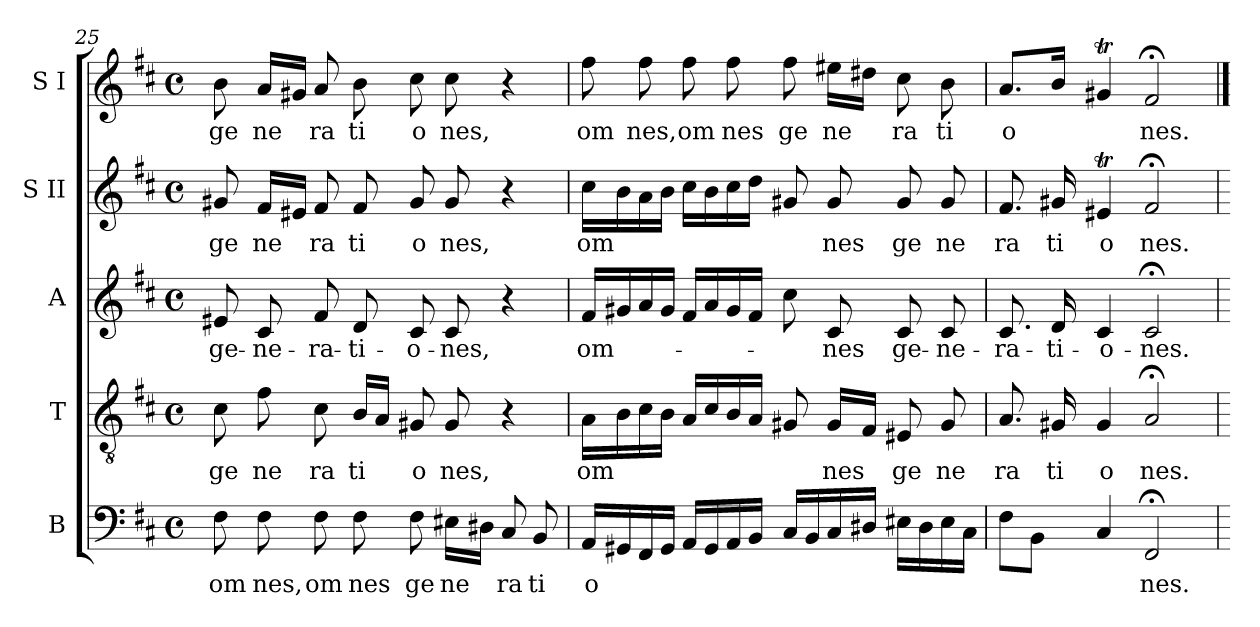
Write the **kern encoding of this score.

**kern	**text	**kern	**text	**kern	**text	**kern	**text	**kern	**text
*part5	*part5	*part4	*part4	*part3	*part3	*part2	*part2	*part1	*part1
*staff5	*staff5	*staff4	*staff4	*staff3	*staff3	*staff2	*staff2	*staff1	*staff1
*I"B	*	*I"T	*	*I"A	*	*I"S II	*	*I"S I	*
!!LO:LB:g=z
*clefF4	*	*clefGv2	*	*clefG2	*	*clefG2	*	*clefG2	*
*k[f#c#]	*	*k[f#c#]	*	*k[f#c#]	*	*k[f#c#]	*	*k[f#c#]	*
*D:	*	*D:	*	*D:	*	*D:	*	*D:	*
*M4/4	*	*M4/4	*	*M4/4	*	*M4/4	*	*M4/4	*
*met(c)	*	*met(c)	*	*met(c)	*	*met(c)	*	*met(c)	*
=25	=25	=25	=25	=25	=25	=25	=25	=25	=25
!	!LO:LY:b:cj	!	!LO:LY:b:cj	!	!LO:LY:b:cj	!	!LO:LY:b:cj	!	!LO:LY:b:cj
8F#\	om	8c#\	ge	8e#X/	ge-	8g#X/	ge	8b\	ge
!	!LO:LY:b:cj	!	!LO:LY:b:cj	!	!LO:LY:b:cj	!	!LO:LY:b:cj	!	!LO:LY:b:cj
8F#\	nes,	8f#\	ne	8c#/	-ne-	16f#/L	ne	16a/L	ne
.	.	.	.	.	.	16e#X/J	.	16g#X/J	.
!	!LO:LY:b:cj	!	!LO:LY:b:cj	!	!LO:LY:b:cj	!	!LO:LY:b:cj	!	!LO:LY:b:cj
8F#\	om	8c#\	ra	8f#/	-ra-	8f#/	ra	8a/	ra
!	!LO:LY:b:cj	!	!LO:LY:b:cj	!	!LO:LY:b:cj	!	!LO:LY:b:cj	!	!LO:LY:b:cj
8F#\	nes	16B/L	ti	8d/	-ti-	8f#/	ti	8b\	ti
.	.	16A/J	.	.	.	.	.	.	.
!	!LO:LY:b:cj	!	!LO:LY:b:cj	!	!LO:LY:b:cj	!	!LO:LY:b:cj	!	!LO:LY:b:cj
8F#\	ge	8G#X/	o	8c#/	-o-	8g#/	o	8cc#\	o
!	!LO:LY:b:cj	!	!LO:LY:b:cj	!	!LO:LY:b:cj	!	!LO:LY:b:cj	!	!LO:LY:b:cj
16E#X\L	ne	8G#/	nes,	8c#/	-nes,	8g#/	nes,	8cc#\	nes,
16D#X\J	.	.	.	.	.	.	.	.	.
!	!LO:LY:b:cj	!	!	!	!	!	!	!	!
8C#/	ra	4r	.	4r	.	4r	.	4r	.
!	!LO:LY:b:cj	!	!	!	!	!	!	!	!
8BB/	ti	.	.	.	.	.	.	.	.
=26	=26	=26	=26	=26	=26	=26	=26	=26	=26
!	!LO:LY:b:cj	!	!LO:LY:b	!	!LO:LY:b	!	!LO:LY:b	!	!LO:LY:b:cj
16AA/L	o	16A\L	om	16f#/L	om-	16cc#\L	om	8ff#\	om
16GG#X/	.	16B\	.	16g#X/	.	16b\	.	.	.
!	!	!	!	!	!	!	!	!	!LO:LY:b:cj
16FF#/	.	16c#\	.	16a/	.	16a\	.	8ff#\	nes,
16GG#/J	.	16B\J	.	16g#/J	.	16b\J	.	.	.
!	!	!	!	!	!	!	!	!	!LO:LY:b:cj
16AA/L	.	16A/L	.	16f#/L	.	16cc#\L	.	8ff#\	om
16GG#/	.	16c#/	.	16a/	.	16b\	.	.	.
!	!	!	!	!	!	!	!	!	!LO:LY:b:cj
16AA/	.	16B/	.	16g#/	.	16cc#\	.	8ff#\	nes
16BB/J	.	16A/J	.	16f#/J	.	16dd\J	.	.	.
!	!	!	!	!	!	!	!	!	!LO:LY:b:cj
16C#/L	.	8G#X/	.	8cc#\	.	8g#X/	.	8ff#\	ge
16BB/	.	.	.	.	.	.	.	.	.
!	!	!	!LO:LY:b	!	!LO:LY:b:cj	!	!LO:LY:b:cj	!	!LO:LY:b:cj
16C#/	.	16G#/L	nes	8c#/	-nes	8g#/	nes	16ee#X\L	ne
16D#X/J	.	16F#/J	.	.	.	.	.	16dd#X\J	.
!	!	!	!LO:LY:b:cj	!	!LO:LY:b:cj	!	!LO:LY:b:cj	!	!LO:LY:b:cj
16E#X\L	.	8E#X/	ge	8c#/	ge-	8g#/	ge	8cc#\	ra
16D#\	.	.	.	.	.	.	.	.	.
!	!	!	!LO:LY:b:cj	!	!LO:LY:b:cj	!	!LO:LY:b:cj	!	!LO:LY:b:cj
16E#\	.	8G#/	ne	8c#/	-ne-	8g#/	ne	8b\	ti
16C#\J	.	.	.	.	.	.	.	.	.
=27	=27	=27	=27	=27	=27	=27	=27	=27	=27
!	!	!	!LO:LY:b:cj	!	!LO:LY:b:cj	!	!LO:LY:b:cj	!	!LO:LY:b:cj
8F#\L	.	8.A/	ra	8.c#/	-ra-	8.f#/	ra	8.a/L	o
8BB\J	.	.	.	.	.	.	.	.	.
!	!	!	!LO:LY:b:cj	!	!LO:LY:b:cj	!	!LO:LY:b:cj	!	!
.	.	16G#X/	ti	16d/	-ti-	16g#X/	ti	16b/J	.
!	!	!	!LO:LY:b:cj	!	!LO:LY:b:cj	!	!LO:LY:b:cj	!	!
4C#/	.	4G#/	o	4c#/	-o-	4e#Xt/	o	4g#Xt/	.
!	!LO:LY:b:cj	!	!LO:LY:b:cj	!	!LO:LY:b:cj	!	!LO:LY:b:cj	!	!LO:LY:b:cj
2FF#;</	nes.	2A;</	nes.	2c#;</	-nes.	2f#;</	nes.	2f#;</	nes.
=	==	=	==	=	==	=	==	==	==
*-	*-	*-	*-	*-	*-	*-	*-	*-	*-
